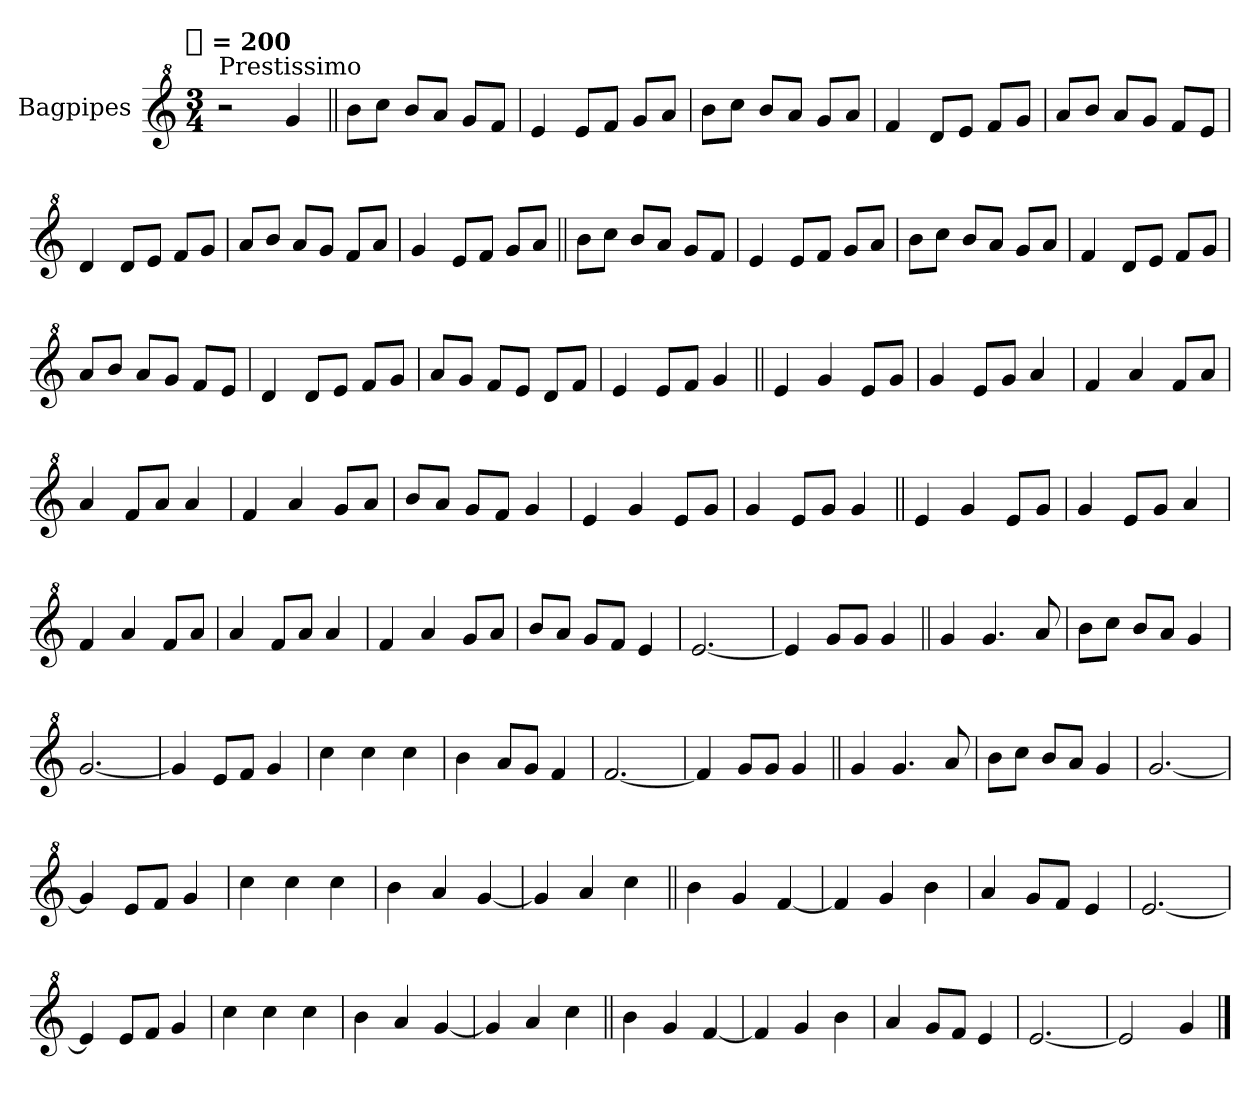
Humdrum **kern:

**kern
*part1
*staff1
*I"Bagpipes
*I'Bag
*clefG^2
*k[]
!!LO:TX:omd:t=[quarter] = 200
*M3/4
*MM200
=1
!LO:TX:a:t=Prestissimo
2r
4gg
=||
8bbL
8cccJ
8bbL
8aaJ
8ggL
8ffJ
=
4ee
8eeL
8ffJ
8ggL
8aaJ
=
8bbL
8cccJ
8bbL
8aaJ
8ggL
8aaJ
=
4ff
8ddL
8eeJ
8ffL
8ggJ
=
8aaL
8bbJ
8aaL
8ggJ
8ffL
8eeJ
=
4dd
8ddL
8eeJ
8ffL
8ggJ
=
8aaL
8bbJ
8aaL
8ggJ
8ffL
8aaJ
=
4gg
8eeL
8ffJ
8ggL
8aaJ
=||
8bbL
8cccJ
8bbL
8aaJ
8ggL
8ffJ
=
4ee
8eeL
8ffJ
8ggL
8aaJ
=
8bbL
8cccJ
8bbL
8aaJ
8ggL
8aaJ
=
4ff
8ddL
8eeJ
8ffL
8ggJ
=
8aaL
8bbJ
8aaL
8ggJ
8ffL
8eeJ
=
4dd
8ddL
8eeJ
8ffL
8ggJ
=
8aaL
8ggJ
8ffL
8eeJ
8ddL
8ffJ
=
4ee
8eeL
8ffJ
4gg
=||
4ee
4gg
8eeL
8ggJ
=
4gg
8eeL
8ggJ
4aa
=
4ff
4aa
8ffL
8aaJ
=
4aa
8ffL
8aaJ
4aa
=
4ff
4aa
8ggL
8aaJ
=
8bbL
8aaJ
8ggL
8ffJ
4gg
=
4ee
4gg
8eeL
8ggJ
=
4gg
8eeL
8ggJ
4gg
=||
4ee
4gg
8eeL
8ggJ
=
4gg
8eeL
8ggJ
4aa
=
4ff
4aa
8ffL
8aaJ
=
4aa
8ffL
8aaJ
4aa
=
4ff
4aa
8ggL
8aaJ
=
8bbL
8aaJ
8ggL
8ffJ
4ee
=
[2.ee
=
4ee]
8ggL
8ggJ
4gg
=||
4gg
4.gg
8aa
=
8bbL
8cccJ
8bbL
8aaJ
4gg
=
[2.gg
=
4gg]
8eeL
8ffJ
4gg
=
4ccc
4ccc
4ccc
=
4bb
8aaL
8ggJ
4ff
=
[2.ff
=
4ff]
8ggL
8ggJ
4gg
=||
4gg
4.gg
8aa
=
8bbL
8cccJ
8bbL
8aaJ
4gg
=
[2.gg
=
4gg]
8eeL
8ffJ
4gg
=
4ccc
4ccc
4ccc
=
4bb
4aa
[4gg
=
4gg]
4aa
4ccc
=||
4bb
4gg
[4ff
=
4ff]
4gg
4bb
=
4aa
8ggL
8ffJ
4ee
=
[2.ee
=
4ee]
8eeL
8ffJ
4gg
=
4ccc
4ccc
4ccc
=
4bb
4aa
[4gg
=
4gg]
4aa
4ccc
=||
4bb
4gg
[4ff
=
4ff]
4gg
4bb
=
4aa
8ggL
8ffJ
4ee
=
[2.ee
=
2ee]
4gg
==
*-
